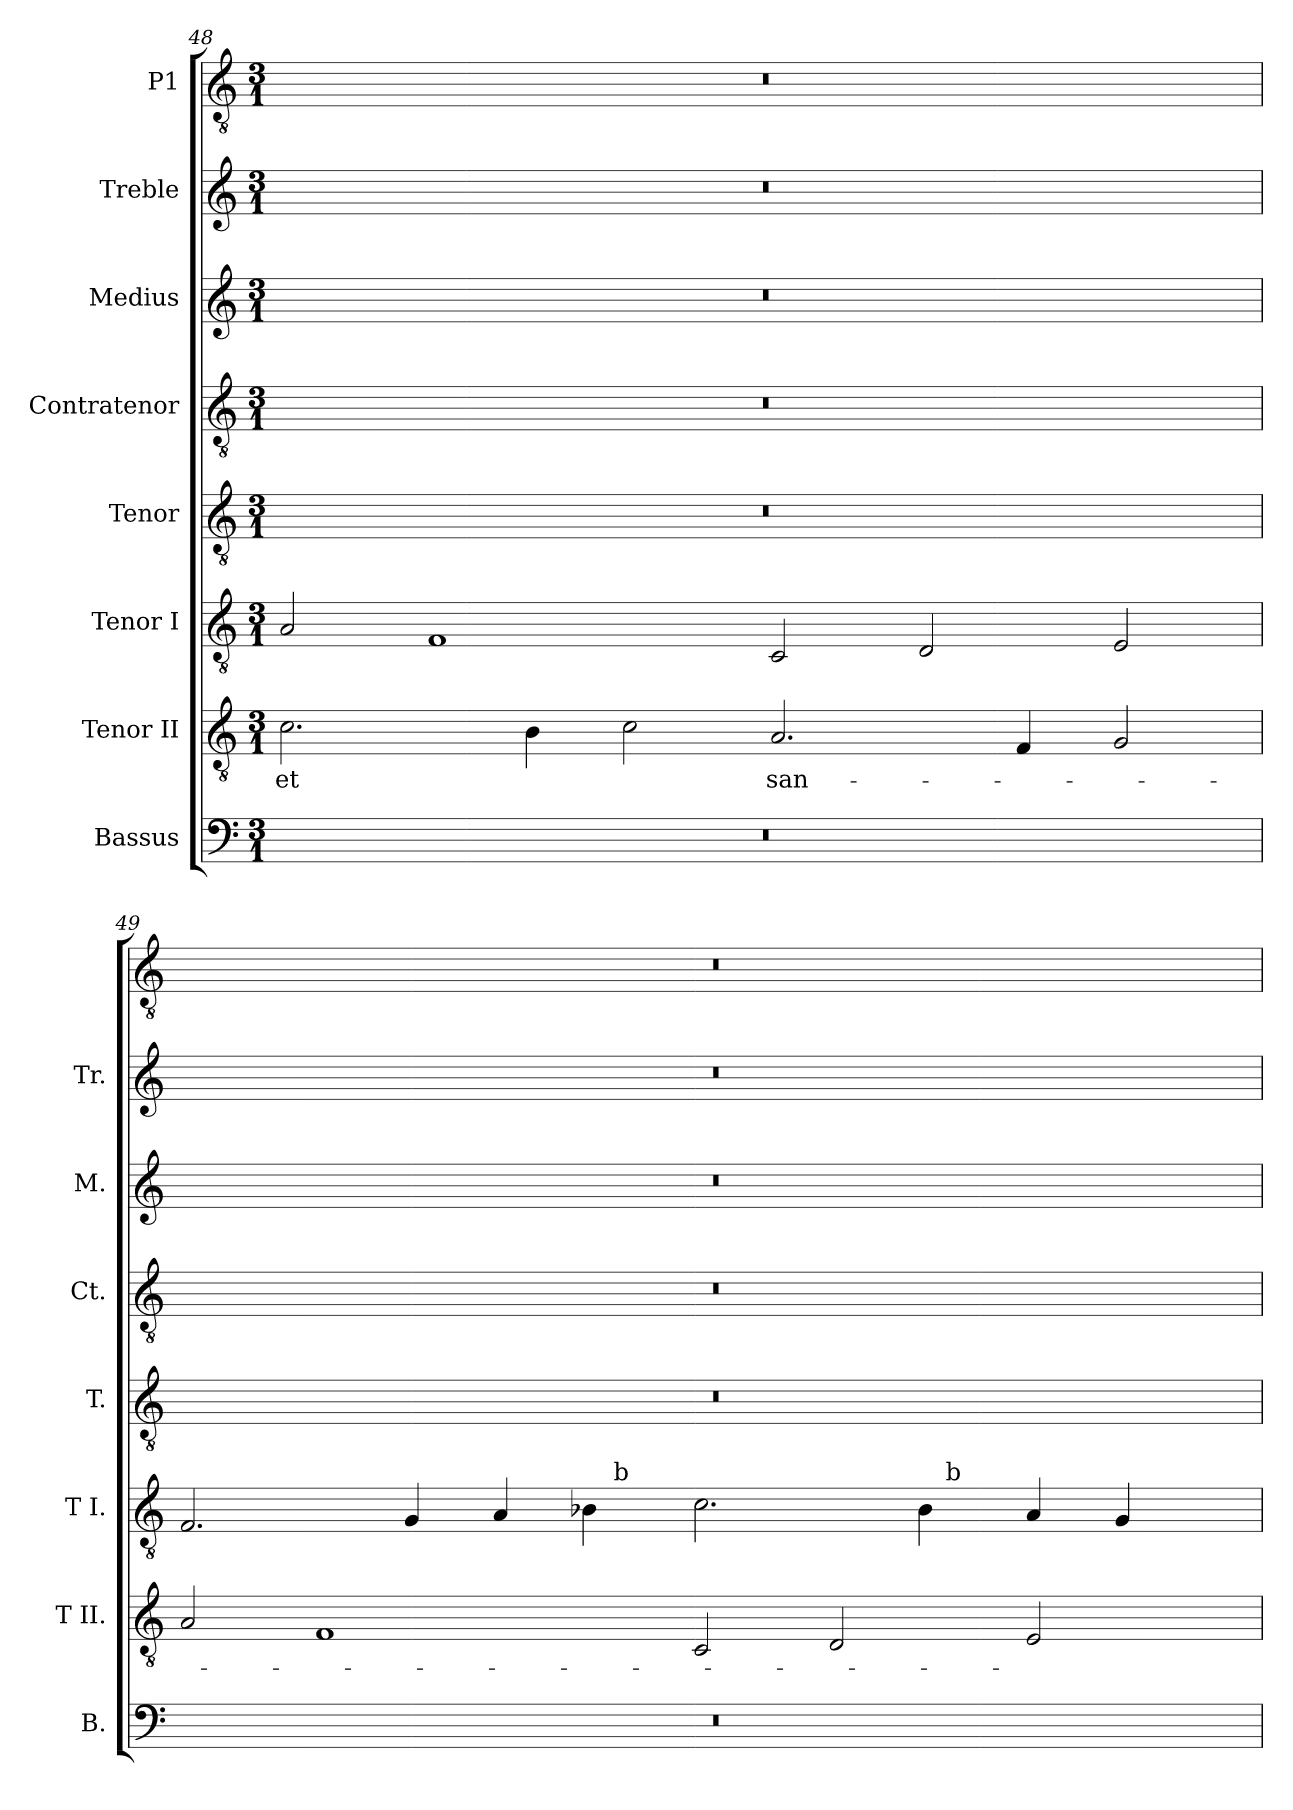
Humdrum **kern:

**kern	**kern	**text	**kern	**kern	**kern	**kern	**kern	**kern
*part8	*part7	*part7	*part6	*part5	*part4	*part3	*part2	*part1
*staff8	*staff7	*staff7	*staff6	*staff5	*staff4	*staff3	*staff2	*staff1
*I"Bassus	*I"Tenor II	*	*I"Tenor I	*I"Tenor	*I"Contratenor	*I"Medius	*I"Treble	*I"P1
*I'B.	*I'T II.	*	*I'T I.	*I'T.	*I'Ct.	*I'M.	*I'Tr.	*
*clefF4	*clefGv2	*	*clefGv2	*clefGv2	*clefGv2	*clefG2	*clefG2	*clefGv2
*	*ITrd7c12	*	*ITrd7c12	*ITrd7c12	*ITrd7c12	*	*	*ITrd7c12
*k[]	*k[]	*	*k[]	*k[]	*k[]	*k[]	*k[]	*k[]
*C:	*C:	*	*C:	*C:	*C:	*C:	*C:	*C:
*M3/1	*M3/1	*	*M3/1	*M3/1	*M3/1	*M3/1	*M3/1	*M3/1
=48	=48	=48	=48	=48	=48	=48	=48	=48
!LO:N:vis=1	!	!	!	!	!	!	!	!
!	!	!LO:LY:b:color=#000000	!	!LO:N:vis=1	!LO:N:vis=1	!LO:N:vis=1	!LO:N:vis=1	!LO:N:vis=1
0.r	2.Ci\	et	2AAi/	0.r	0.r	0.r	0.r	0.r
.	.	.	1FFi	.	.	.	.	.
.	4BBi\	.	.	.	.	.	.	.
.	2Ci\	.	.	.	.	.	.	.
!	!	!LO:LY:b:color=#000000	!	!	!	!	!	!
.	2.AAi/	san-	2CCi/	.	.	.	.	.
.	.	.	2DDi/	.	.	.	.	.
.	4FFi/	.	.	.	.	.	.	.
.	2GGi/	.	2EEi/	.	.	.	.	.
=49`	=49`	=49`	=49`	=49`	=49`	=49`	=49`	=49`
!LO:N:vis=1	!	!	!	!LO:N:vis=1	!LO:N:vis=1	!LO:N:vis=1	!LO:N:vis=1	!LO:N:vis=1
*	*	*	*^	*	*	*	*	*
0.r	2AAi/	.	2.FFi/	1ryy	0.r	0.r	0.r	0.r	0.r
.	1FFi	.	.	.	.	.	.	.	.
.	.	.	4GGi/	.	.	.	.	.	.
.	.	.	4AAi/	4ryy	.	.	.	.	.
.	.	.	4BB-i\	32ryy	.	.	.	.	.
.	.	.	.	256ryy	.	.	.	.	.
!	!	!	!	!LO:TX:a:t=b	!	!	!	!	!
.	.	.	.	1ryy	.	.	.	.	.
.	2CCi/	.	2.Ci\	.	.	.	.	.	.
.	2DDi/	.	.	.	.	.	.	.	.
.	.	.	4BB-i\	.	.	.	.	.	.
!	!	!	!	!LO:TX:a:t=b	!	!	!	!	!
.	.	.	.	2ryy	.	.	.	.	.
.	2EEi/	.	4AAi/	.	.	.	.	.	.
.	.	.	4GGi/	.	.	.	.	.	.
.	.	.	.	8ryy	.	.	.	.	.
.	.	.	.	16ryy	.	.	.	.	.
.	.	.	.	64..ryy	.	.	.	.	.
*	*	*	*v	*v	*	*	*	*	*
=`	=`	=`	=`	=`	=`	=`	=`	=`
*-	*-	*-	*-	*-	*-	*-	*-	*-
